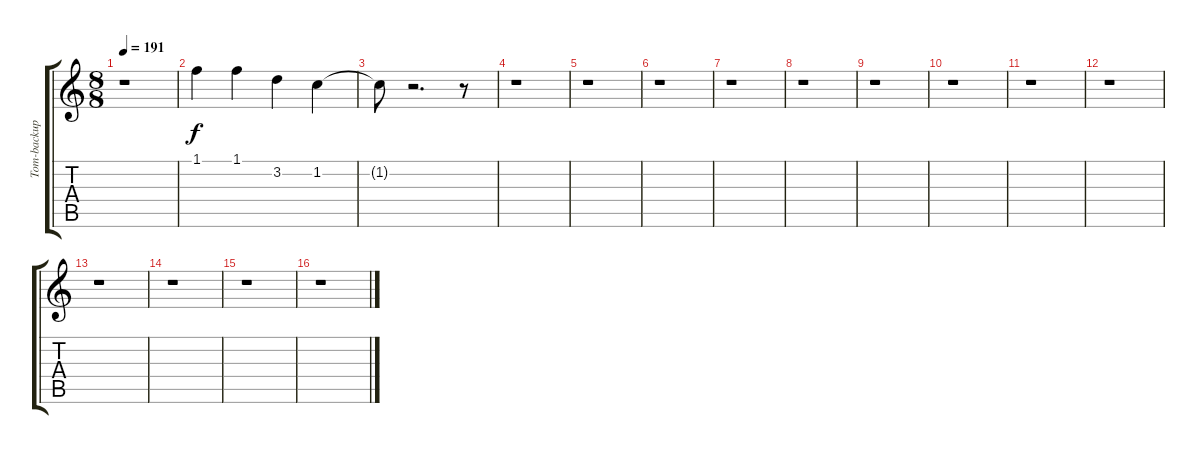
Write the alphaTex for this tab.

\track ("Tom-backup" "Tom-backup") {instrument electricguitarjazz}
\staff {score tabs}
\tuning (E4 B3 G3 D3 A2 E2) {hide}
\ts (8 8)
\tempo 191
\clef g2
\ks c
r.1{dy f} |
1.1.4 1.1.4 3.2.4 1.2.4 |
1.2{t}.8 r.2{d} r.8 |
r.1 |
r.1 |
r.1 |
r.1 |
r.1 |
r.1 |
r.1 |
r.1 |
r.1 |
r.1 |
r.1 |
r.1 |
r.1
